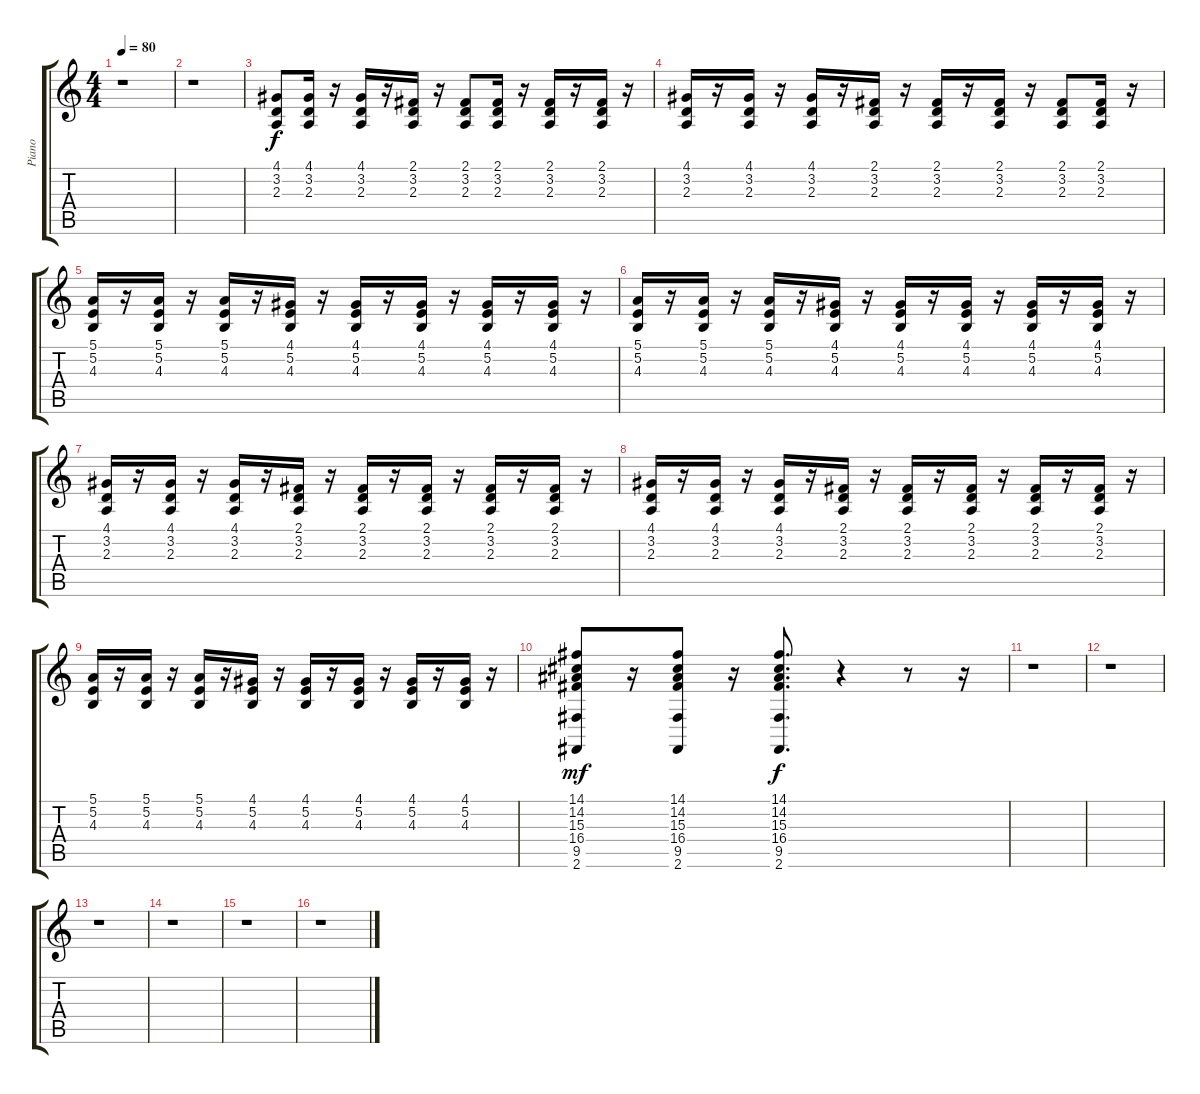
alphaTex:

\track ("Piano   " "Piano   ") {instrument acousticgrandpiano}
\staff {score tabs}
\tuning (E4 B3 G3 D3 A2 E2) {hide}
\ts (4 4)
\tempo 80
\clef g2
\ks c
r.1{dy fff} |
r.1 |
(4.1 3.2 2.3).8{dy f} (4.1 3.2 2.3).16 r.16 (4.1 3.2 2.3).16 r.16 (2.1 3.2 2.3).16 r.16 (2.1 3.2 2.3).8 (2.1 3.2 2.3).16 r.16 (2.1 3.2 2.3).16 r.16 (2.1 3.2 2.3).16 r.16 |
(4.1 3.2 2.3).16 r.16 (4.1 3.2 2.3).16 r.16 (4.1 3.2 2.3).16 r.16 (2.1 3.2 2.3).16 r.16 (2.1 3.2 2.3).16 r.16 (2.1 3.2 2.3).16 r.16 (2.1 3.2 2.3).8 (2.1 3.2 2.3).16 r.16 |
(5.1 5.2 4.3).16 r.16 (5.1 5.2 4.3).16 r.16 (5.1 5.2 4.3).16 r.16 (4.1 5.2 4.3).16 r.16 (4.1 5.2 4.3).16 r.16 (4.1 5.2 4.3).16 r.16 (4.1 5.2 4.3).16 r.16 (4.1 5.2 4.3).16 r.16 |
(5.1 5.2 4.3).16 r.16 (5.1 5.2 4.3).16 r.16 (5.1 5.2 4.3).16 r.16 (4.1 5.2 4.3).16 r.16 (4.1 5.2 4.3).16 r.16 (4.1 5.2 4.3).16 r.16 (4.1 5.2 4.3).16 r.16 (4.1 5.2 4.3).16 r.16 |
(4.1 3.2 2.3).16 r.16 (4.1 3.2 2.3).16 r.16 (4.1 3.2 2.3).16 r.16 (2.1 3.2 2.3).16 r.16 (2.1 3.2 2.3).16 r.16 (2.1 3.2 2.3).16 r.16 (2.1 3.2 2.3).16 r.16 (2.1 3.2 2.3).16 r.16 |
(4.1 3.2 2.3).16 r.16 (4.1 3.2 2.3).16 r.16 (4.1 3.2 2.3).16 r.16 (2.1 3.2 2.3).16 r.16 (2.1 3.2 2.3).16 r.16 (2.1 3.2 2.3).16 r.16 (2.1 3.2 2.3).16 r.16 (2.1 3.2 2.3).16 r.16 |
(5.1 5.2 4.3).16 r.16 (5.1 5.2 4.3).16 r.16 (5.1 5.2 4.3).16 r.16 (4.1 5.2 4.3).16 r.16 (4.1 5.2 4.3).16 r.16 (4.1 5.2 4.3).16 r.16 (4.1 5.2 4.3).16 r.16 (4.1 5.2 4.3).16 r.16 |
(14.1 14.2 15.3 16.4 9.5 2.6).8{dy mf} r.16 (14.1 14.2 15.3 16.4 9.5 2.6).8 r.16 (14.1 14.2 15.3 16.4 9.5 2.6).8{d dy f} r.4 r.8 r.16 |
r.1 |
r.1 |
r.1 |
r.1 |
r.1 |
r.1
